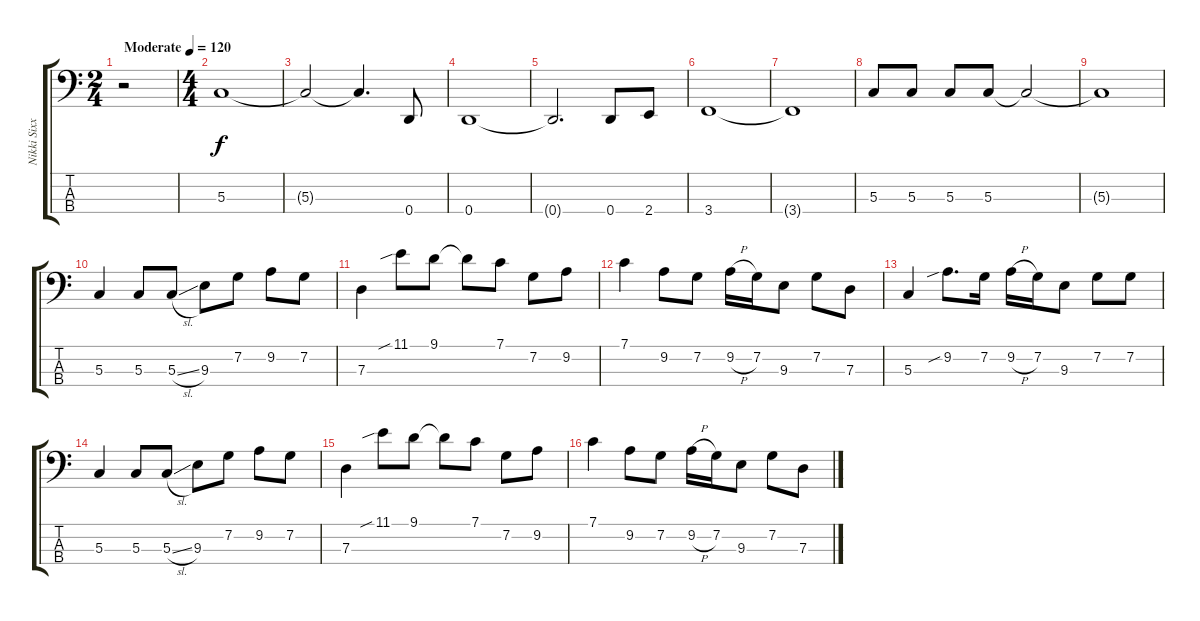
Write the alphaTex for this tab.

\track ("Nikki Sixx - Bass" "Nikki Sixx") {instrument electricbasspick}
\staff {score tabs}
\tuning (F2 C2 G1 D1) {hide}
\ts (2 4)
\tempo (120 "Moderate")
\clef f4
\ks c
r.2{dy f instrument electricbasspick} |
\ts (4 4)
5.3.1 |
5.3{t}.2 5.3{t}.4{d} 0.4.8 |
0.4.1 |
0.4{t}.2{d} 0.4.8 2.4.8 |
3.4.1 |
3.4{t}.1 |
5.3.8 5.3.8 5.3.8 5.3.8 5.3{t}.2 |
5.3{t}.1 |
5.3.4 5.3.8 5.3{sl}.8 9.3.8 7.2.8 9.2.8 7.2.8 |
7.3.4 11.1{sib}.8 9.1.8 9.1{t}.8 7.1.8 7.2.8 9.2.8 |
7.1.4 9.2.8 7.2.8 9.2{h}.16 7.2.16 9.3.8 7.2.8 7.3.8 |
5.3.4 9.2{sib}.8{d} 7.2.16 9.2{h}.16 7.2.16 9.3.8 7.2.8 7.2.8 |
5.3.4 5.3.8 5.3{sl}.8 9.3.8 7.2.8 9.2.8 7.2.8 |
7.3.4 11.1{sib}.8 9.1.8 9.1{t}.8 7.1.8 7.2.8 9.2.8 |
7.1.4 9.2.8 7.2.8 9.2{h}.16 7.2.16 9.3.8 7.2.8 7.3.8
